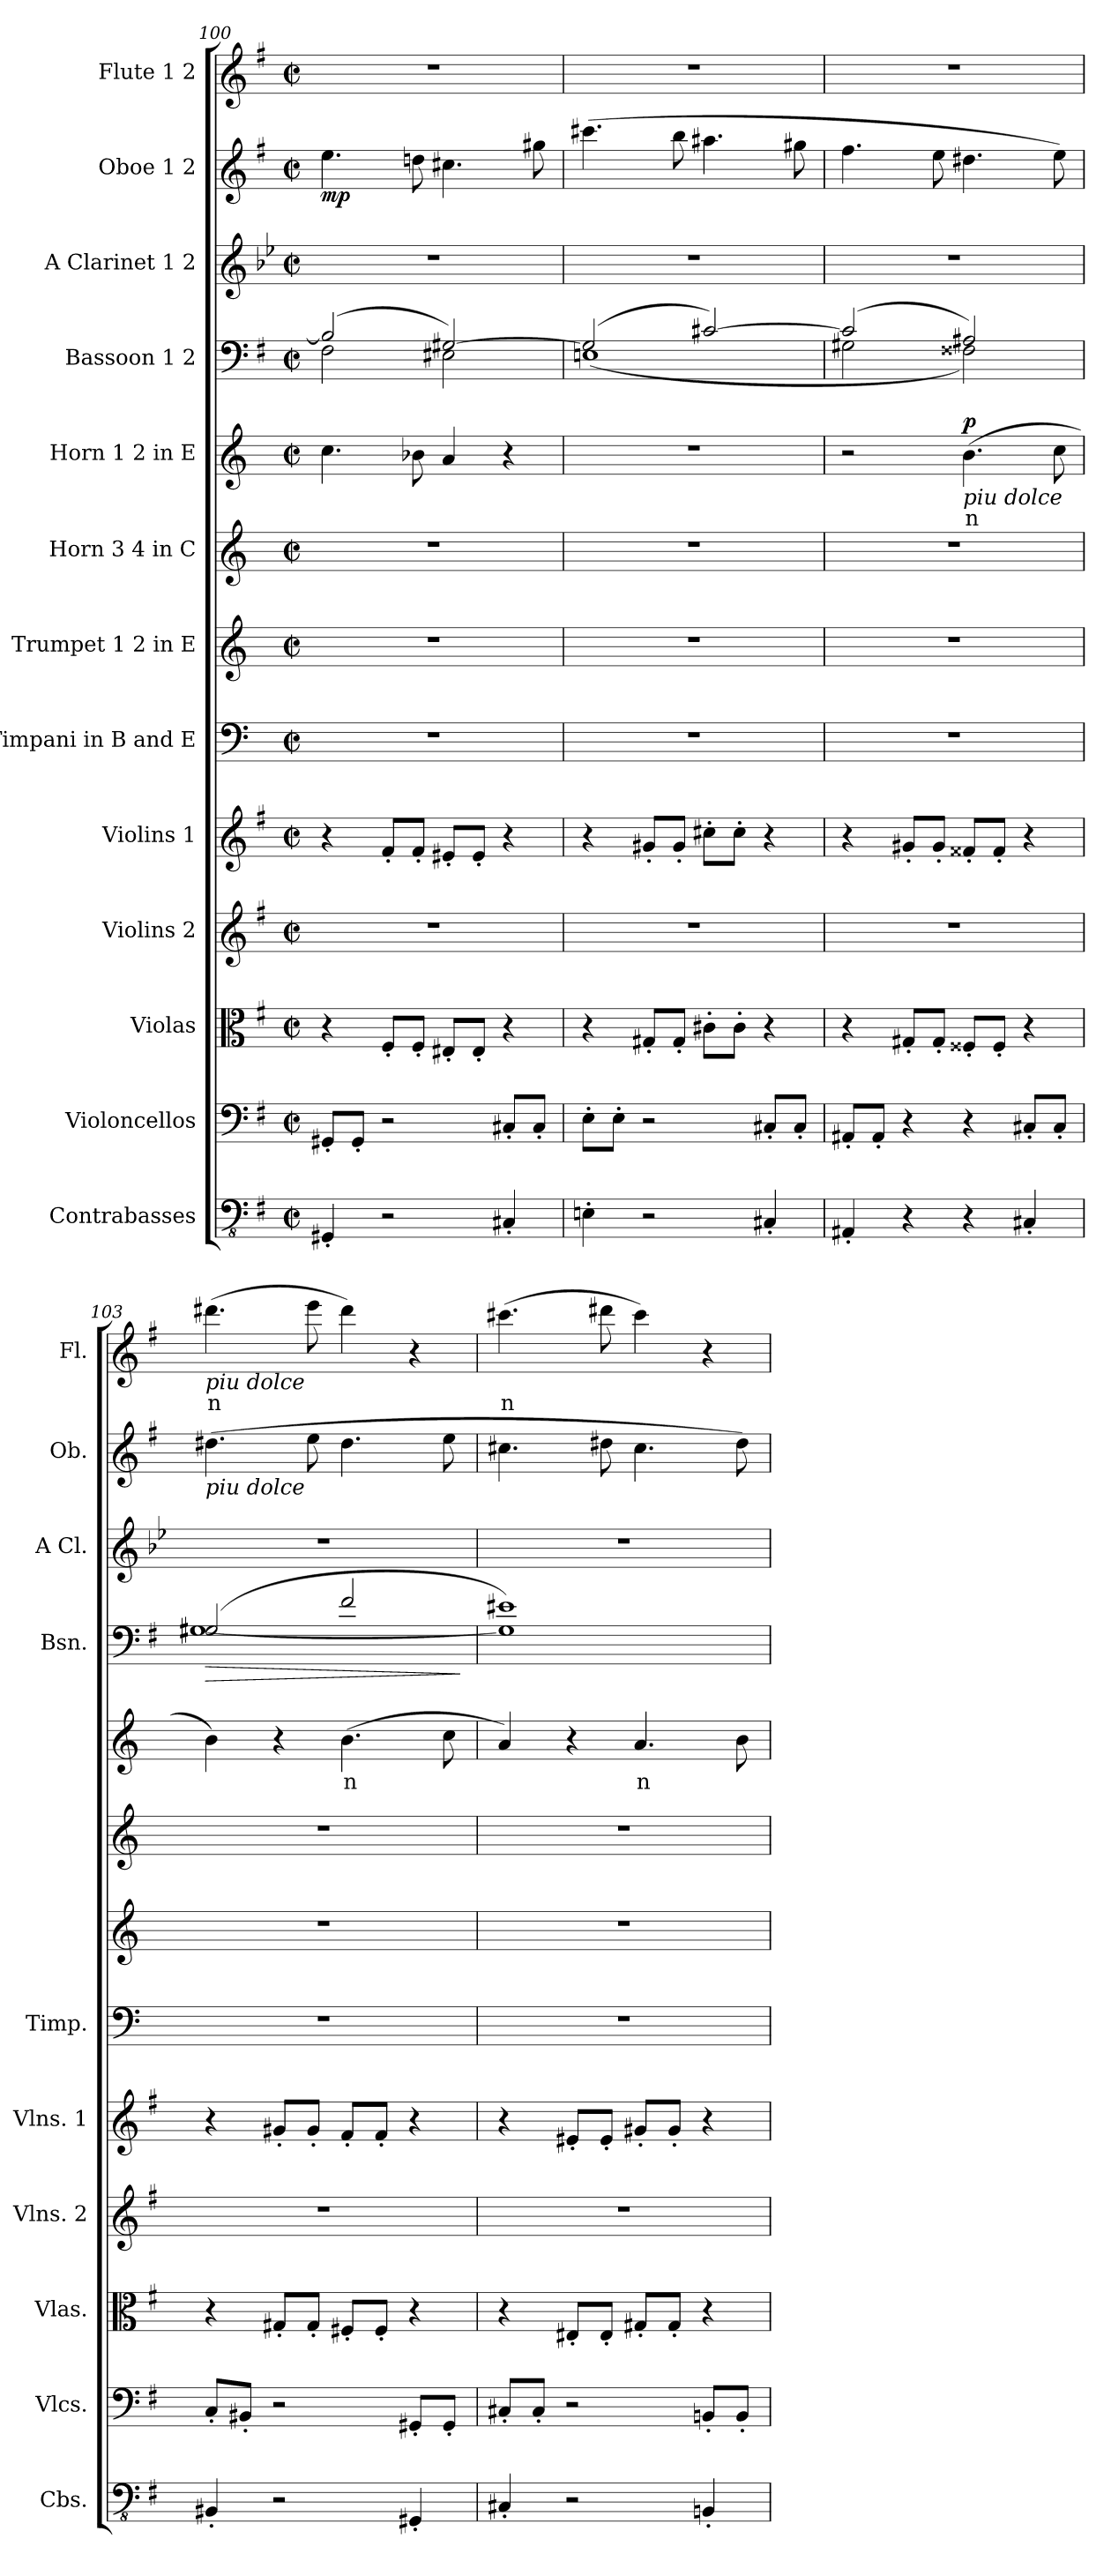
**kern	**kern	**kern	**kern	**kern	**kern	**kern	**kern	**kern	**text	**dynam	**kern	**dynam	**kern	**kern	**dynam	**kern	**text
*part13	*part12	*part11	*part10	*part9	*part8	*part7	*part6	*part5	*part5	*part5	*part4	*part4	*part3	*part2	*part2	*part1	*part1
*staff13	*staff12	*staff11	*staff10	*staff9	*staff8	*staff7	*staff6	*staff5	*staff5	*staff5	*staff4	*staff4	*staff3	*staff2	*staff2	*staff1	*staff1
*I"Contrabasses	*I"Violoncellos	*I"Violas	*I"Violins 2	*I"Violins 1	*I"Timpani in B and E	*I"Trumpet 1 2 in E	*I"Horn 3 4  in C	*I"Horn 1 2 in E	*	*	*I"Bassoon 1 2	*	*I"A Clarinet 1 2	*I"Oboe 1 2	*	*I"Flute 1 2	*
*I'Cbs.	*I'Vlcs.	*I'Vlas.	*I'Vlns. 2	*I'Vlns. 1	*I'Timp.	*	*	*	*	*	*I'Bsn.	*	*I'A Cl.	*I'Ob.	*	*I'Fl.	*
*clefFv4	*clefF4	*clefC3	*clefG2	*clefG2	*clefF4	*clefG2	*clefG2	*clefG2	*	*	*clefF4	*	*clefG2	*clefG2	*	*clefG2	*
*	*	*	*	*	*	*ITrd-2c-4	*ITrd7c12	*ITrd5c8	*	*	*	*	*ITrd2c3	*	*	*	*
*k[f#]	*k[f#]	*k[f#]	*k[f#]	*k[f#]	*k[]	*k[f#c#g#d#]	*k[]	*k[f#c#g#d#]	*	*	*k[f#]	*	*k[f#]	*k[f#]	*	*k[f#]	*
*M2/2	*M2/2	*M2/2	*M2/2	*M2/2	*M2/2	*M2/2	*M2/2	*M2/2	*	*	*M2/2	*	*M2/2	*M2/2	*	*M2/2	*
*met(c|)	*met(c|)	*met(c|)	*met(c|)	*met(c|)	*met(c|)	*met(c|)	*met(c|)	*met(c|)	*	*	*met(c|)	*	*met(c|)	*met(c|)	*	*met(c|)	*
=100	=100	=100	=100	=100	=100	=100	=100	=100	=100	=100	=100	=100	=100	=100	=100	=100	=100
*	*	*	*	*	*	*	*	*	*	*	*^	*	*	*	*	*	*
!	!	!	!	!	!	!	!	!	!	!	!	!	!	!	!	!LO:DY:b	!	!
4GGG#X'/	8GG#X'/L	4r	1r	4r	1r	1r	1r	4.e\	.	.	(>2B/]	2F#\	.	1r	4.ee\	mp	1r	.
.	8GG#'/J	.	.	.	.	.	.	.	.	.	.	.	.	.	.	.	.	.
2r	2r	8F#'/L	.	8f#'/L	.	.	.	.	.	.	.	.	.	.	.	.	.	.
.	.	8F#'/J	.	8f#'/J	.	.	.	8dn\	.	.	.	.	.	.	8ddn\	.	.	.
.	.	8E#X'/L	.	8e#X'/L	.	.	.	4c#/	.	.	[2G#X/)	2E#X\	.	.	4.cc#X\	.	.	.
.	.	8E#'/J	.	8e#'/J	.	.	.	.	.	.	.	.	.	.	.	.	.	.
4CC#X'/	8C#X'/L	4r	.	4r	.	.	.	4r	.	.	.	.	.	.	.	.	.	.
.	8C#'/J	.	.	.	.	.	.	.	.	.	.	.	.	.	8gg#X\	.	.	.
=101	=101	=101	=101	=101	=101	=101	=101	=101	=101	=101	=101	=101	=101	=101	=101	=101	=101	=101
4EEn'\	8E'\L	4r	1r	4r	1r	1r	1r	1r	.	.	(>2G#/]	(<1En	.	1r	(>4.ccc#X\	.	1r	.
.	8E'\J	.	.	.	.	.	.	.	.	.	.	.	.	.	.	.	.	.
2r	2r	8G#X'/L	.	8g#X'/L	.	.	.	.	.	.	.	.	.	.	.	.	.	.
.	.	8G#'/J	.	8g#'/J	.	.	.	.	.	.	.	.	.	.	8bb\	.	.	.
.	.	8c#X'\L	.	8cc#X'\L	.	.	.	.	.	.	[2c#X/)	.	.	.	4.aa#X\	.	.	.
.	.	8c#'\J	.	8cc#'\J	.	.	.	.	.	.	.	.	.	.	.	.	.	.
4CC#X'/	8C#X'/L	4r	.	4r	.	.	.	.	.	.	.	.	.	.	.	.	.	.
.	8C#'/J	.	.	.	.	.	.	.	.	.	.	.	.	.	8gg#X\	.	.	.
=102	=102	=102	=102	=102	=102	=102	=102	=102	=102	=102	=102	=102	=102	=102	=102	=102	=102	=102
4AAA#X'/	8AA#X'/L	4r	1r	4r	1r	1r	1r	2r	.	.	(>2c#/]	2G#X\	.	1r	4.ff#\	.	1r	.
.	8AA#'/J	.	.	.	.	.	.	.	.	.	.	.	.	.	.	.	.	.
4r	4r	8G#X'/L	.	8g#X'/L	.	.	.	.	.	.	.	.	.	.	.	.	.	.
.	.	8G#'/J	.	8g#'/J	.	.	.	.	.	.	.	.	.	.	8ee\	.	.	.
!	!	!	!	!	!	!	!	!LO:TX:b:i:t=piu dolce	!	!	!	!	!	!	!	!	!	!
!	!	!	!	!	!	!	!	!	!LO:LY:b:color=#FF0000	!LO:DY:b	!	!	!	!	!	!	!	!
4r	4r	8F##X'/L	.	8f##X'/L	.	.	.	(>4.d#\	n	p	2A#X/)	2F##X\)	.	.	4.dd#X\	.	.	.
.	.	8F##'/J	.	8f##'/J	.	.	.	.	.	.	.	.	.	.	.	.	.	.
4CC#X'/	8C#X'/L	4r	.	4r	.	.	.	.	.	.	.	.	.	.	.	.	.	.
.	8C#'/J	.	.	.	.	.	.	8e\	.	.	.	.	.	.	8ee\)	.	.	.
=103	=103	=103	=103	=103	=103	=103	=103	=103	=103	=103	=103	=103	=103	=103	=103	=103	=103	=103
!	!	!	!	!	!	!	!	!	!	!	!	!	!	!	!	!	!LO:TX:b:i:t=piu dolce	!
!	!	!	!	!	!	!	!	!	!	!	!	!	!	!	!LO:TX:b:i:t=piu dolce	!	!	!
!	!	!	!	!	!	!	!	!	!	!	!	!	!LO:HP:b	!	!	!	!	!LO:LY:b:color=#FF0000
4BBB#X'/	8C'/L	4r	1r	4r	1r	1r	1r	4d#\)	.	.	(>2G#X/	[1G#	>	1r	(>4.dd#X\	.	(>4.ddd#X\	n
.	8BB#X'/J	.	.	.	.	.	.	.	.	.	.	.	.	.	.	.	.	.
2r	2r	8G#X'/L	.	8g#X'/L	.	.	.	4r	.	.	.	.	.	.	.	.	.	.
.	.	8G#'/J	.	8g#'/J	.	.	.	.	.	.	.	.	.	.	8ee\	.	8eee\	.
!	!	!	!	!	!	!	!	!	!LO:LY:b:color=#FF0000	!	!	!	!	!	!	!	!	!
.	.	8F#X'/L	.	8f#'/L	.	.	.	(>4.d#\	n	.	2f#/	.	.	.	4.dd#\	.	4ddd#\)	.
.	.	8F#'/J	.	8f#'/J	.	.	.	.	.	.	.	.	.	.	.	.	.	.
4GGG#X'/	8GG#X'/L	4r	.	4r	.	.	.	.	.	.	.	.	.	.	.	.	4r	.
.	8GG#'/J	.	.	.	.	.	.	8e\	.	.	.	.	.	.	8ee\	.	.	.
*	*	*	*	*	*	*	*	*	*	*	*v	*v	*	*	*	*	*	*
.	.	.	.	.	.	.	.	.	.	.	.	]	.	.	.	.	.
=104	=104	=104	=104	=104	=104	=104	=104	=104	=104	=104	=104	=104	=104	=104	=104	=104	=104
*	*	*	*	*	*	*	*	*	*	*	*^	*	*	*	*	*	*
!	!	!	!	!	!	!	!	!	!	!	!	!	!	!	!	!	!	!LO:LY:b:color=#FF0000
4CC#X'/	8C#X'/L	4r	1r	4r	1r	1r	1r	4c#/)	.	.	1e#X)	1G#]	.	1r	4.cc#X\	.	(>4.ccc#X\	n
.	8C#'/J	.	.	.	.	.	.	.	.	.	.	.	.	.	.	.	.	.
2r	2r	8E#X'/L	.	8e#X'/L	.	.	.	4r	.	.	.	.	.	.	.	.	.	.
.	.	8E#'/J	.	8e#'/J	.	.	.	.	.	.	.	.	.	.	8dd#X\	.	8ddd#X\	.
!	!	!	!	!	!	!	!	!	!LO:LY:b:color=#FF0000	!	!	!	!	!	!	!	!	!
.	.	8G#X'/L	.	8g#X'/L	.	.	.	4.c#/	n	.	.	.	.	.	4.cc#\	.	4ccc#\)	.
.	.	8G#'/J	.	8g#'/J	.	.	.	.	.	.	.	.	.	.	.	.	.	.
4BBBn'/	8BBn'/L	4r	.	4r	.	.	.	.	.	.	.	.	.	.	.	.	4r	.
.	8BB'/J	.	.	.	.	.	.	8d#\	.	.	.	.	.	.	8dd#\)	.	.	.
*	*	*	*	*	*	*	*	*	*	*	*v	*v	*	*	*	*	*	*
=	=	=	=	=	=	=	=	=	=	=	=	=	=	=	=	=	=
*-	*-	*-	*-	*-	*-	*-	*-	*-	*-	*-	*-	*-	*-	*-	*-	*-	*-
